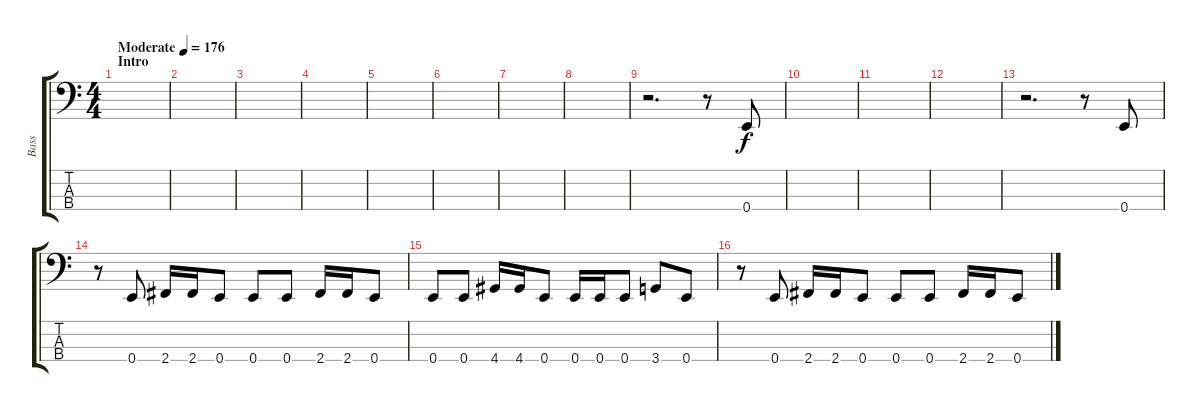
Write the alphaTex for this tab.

\track ("Bass" "Bass") {instrument electricbasspick}
\staff {score tabs}
\tuning (G2 D2 A1 E1) {hide}
\ts (4 4)
\section ("" "Intro")
\tempo (176 "Moderate")
\clef f4
\ks c
|
|
|
|
|
|
|
|
r.2{d} r.8 0.4.8 |
|
|
|
r.2{d} r.8 0.4.8 |
r.8 0.4.8 2.4.16 2.4.16 0.4.8 0.4.8 0.4.8 2.4.16 2.4.16 0.4.8 |
0.4.8 0.4.8 4.4.16 4.4.16 0.4.8 0.4.16 0.4.16 0.4.8 3.4.8 0.4.8 |
r.8 0.4.8 2.4.16 2.4.16 0.4.8 0.4.8 0.4.8 2.4.16 2.4.16 0.4.8
